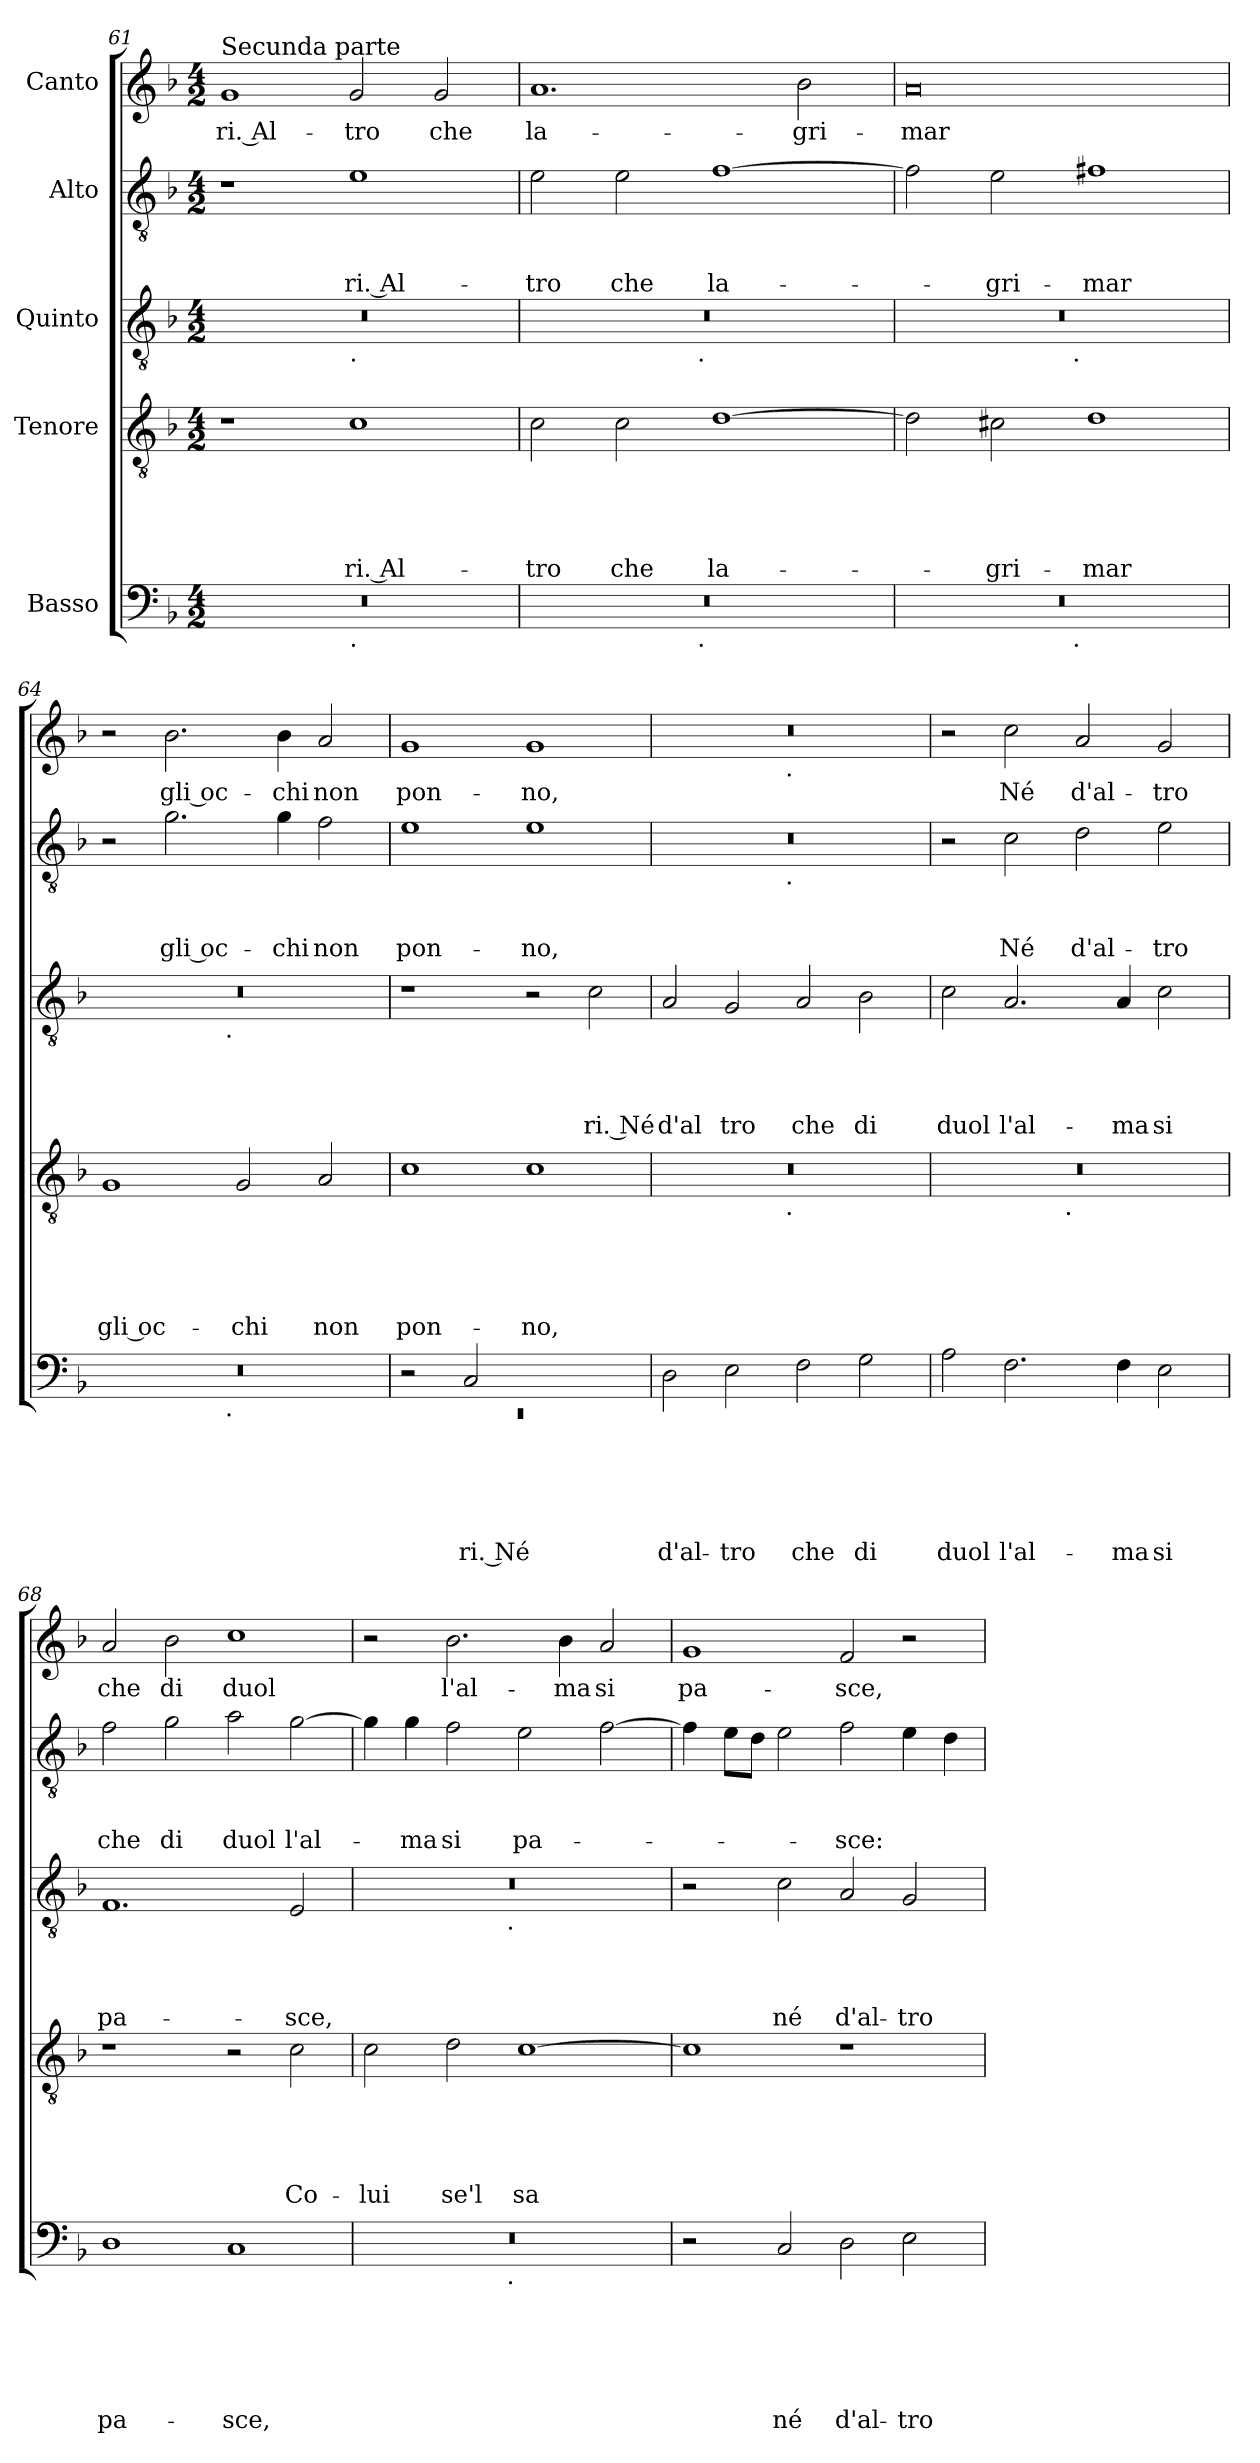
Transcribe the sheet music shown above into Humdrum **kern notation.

**kern	**text	**text	**text	**text	**text	**text	**kern	**text	**text	**text	**text	**text	**kern	**text	**text	**text	**text	**kern	**text	**text	**text	**kern	**text
*part5	*part5	*part5	*part5	*part5	*part5	*part5	*part4	*part4	*part4	*part4	*part4	*part4	*part3	*part3	*part3	*part3	*part3	*part2	*part2	*part2	*part2	*part1	*part1
*staff5	*staff5	*staff5	*staff5	*staff5	*staff5	*staff5	*staff4	*staff4	*staff4	*staff4	*staff4	*staff4	*staff3	*staff3	*staff3	*staff3	*staff3	*staff2	*staff2	*staff2	*staff2	*staff1	*staff1
*I"Basso	*	*	*	*	*	*	*I"Tenore	*	*	*	*	*	*I"Quinto	*	*	*	*	*I"Alto	*	*	*	*I"Canto	*
*clefF4	*	*	*	*	*	*	*clefGv2	*	*	*	*	*	*clefGv2	*	*	*	*	*clefGv2	*	*	*	*clefG2	*
*ITrd-3c-5	*	*	*	*	*	*	*ITrd-3c-5	*	*	*	*	*	*ITrd-3c-5	*	*	*	*	*ITrd-3c-5	*	*	*	*	*
*k[b-e-]	*	*	*	*	*	*	*k[b-e-]	*	*	*	*	*	*k[b-e-]	*	*	*	*	*k[b-e-]	*	*	*	*k[b-]	*
*B-:	*	*	*	*	*	*	*B-:	*	*	*	*	*	*B-:	*	*	*	*	*B-:	*	*	*	*F:	*
*M4/2	*	*	*	*	*	*	*M4/2	*	*	*	*	*	*M4/2	*	*	*	*	*M4/2	*	*	*	*M4/2	*
=61	=61	=61	=61	=61	=61	=61	=61	=61	=61	=61	=61	=61	=61	=61	=61	=61	=61	=61	=61	=61	=61	=61	=61
!	!	!	!	!	!	!	!	!	!	!	!	!	!	!	!	!	!	!	!	!	!	!LO:TX:a:t=Secunda parte	!
!	!	!	!	!	!	!	!	!	!	!	!	!	!	!	!	!	!	!	!	!	!	!	!LO:LY:b:rj
*^	*	*	*	*	*	*	*	*	*	*	*	*	*^	*	*	*	*	*	*	*	*	*	*
0r	1ryy	.	.	.	.	.	.	1r	.	.	.	.	.	0r	1ryy	.	.	.	.	1r	.	.	.	1g	-ri. Al-
!	!	!	!	!	!	!	!	!	!	!	!	!	!	!	!LO:TX:b:t=.	!	!	!	!	!	!	!	!	!	!
!	!LO:TX:b:t=.	!	!	!	!	!	!	!	!	!	!	!	!	!	!	!	!	!	!	!	!	!	!	!	!
!	!	!	!	!	!	!	!	!	!	!	!	!	!LO:LY:b:rj	!	!	!	!	!	!	!	!	!	!LO:LY:b:rj	!	!LO:LY:b
.	1ryy	.	.	.	.	.	.	1f	.	.	.	.	-ri. Al-	.	1ryy	.	.	.	.	1a	.	.	-ri. Al-	2g/	-tro
!	!	!	!	!	!	!	!	!	!	!	!	!	!	!	!	!	!	!	!	!	!	!	!	!	!LO:LY:b
.	.	.	.	.	.	.	.	.	.	.	.	.	.	.	.	.	.	.	.	.	.	.	.	2g/	che
=62	=62	=62	=62	=62	=62	=62	=62	=62	=62	=62	=62	=62	=62	=62	=62	=62	=62	=62	=62	=62	=62	=62	=62	=62	=62
!	!	!	!	!	!	!	!	!	!	!	!	!	!LO:LY:b	!	!	!	!	!	!	!	!	!	!LO:LY:b	!	!LO:LY:b
0r	2ryy	.	.	.	.	.	.	2f\	.	.	.	.	-tro	0r	2ryy	.	.	.	.	2a\	.	.	-tro	1.a	la-
!	!	!	!	!	!	!	!	!	!	!	!	!	!LO:LY:b	!	!	!	!	!	!	!	!	!	!LO:LY:b	!	!
.	4...ryy	.	.	.	.	.	.	2f\	.	.	.	.	che	.	4...ryy	.	.	.	.	2a\	.	.	che	.	.
!	!	!	!	!	!	!	!	!	!	!	!	!	!	!	!LO:TX:b:t=.	!	!	!	!	!	!	!	!	!	!
!	!LO:TX:b:t=.	!	!	!	!	!	!	!	!	!	!	!	!	!	!	!	!	!	!	!	!	!	!	!	!
.	1ryy	.	.	.	.	.	.	.	.	.	.	.	.	.	1ryy	.	.	.	.	.	.	.	.	.	.
!	!	!	!	!	!	!	!	!	!	!	!	!	!LO:LY:b	!	!	!	!	!	!	!	!	!	!LO:LY:b	!	!
.	.	.	.	.	.	.	.	[>1g	.	.	.	.	la-	.	.	.	.	.	.	[>1b-	.	.	la-	.	.
!	!	!	!	!	!	!	!	!	!	!	!	!	!	!	!	!	!	!	!	!	!	!	!	!	!LO:LY:b
.	.	.	.	.	.	.	.	.	.	.	.	.	.	.	.	.	.	.	.	.	.	.	.	2b-\	-gri-
.	32ryy	.	.	.	.	.	.	.	.	.	.	.	.	.	32ryy	.	.	.	.	.	.	.	.	.	.
=63	=63	=63	=63	=63	=63	=63	=63	=63	=63	=63	=63	=63	=63	=63	=63	=63	=63	=63	=63	=63	=63	=63	=63	=63	=63
!	!	!	!	!	!	!	!	!	!	!	!	!	!	!	!	!	!	!	!	!	!	!	!	!	!LO:LY:b
0r	2ryy	.	.	.	.	.	.	2g\]	.	.	.	.	.	0r	2ryy	.	.	.	.	2b-\]	.	.	.	0a	-mar
!	!	!	!	!	!	!	!	!	!	!	!	!	!LO:LY:b	!	!	!	!	!	!	!	!	!	!LO:LY:b	!	!
.	4...ryy	.	.	.	.	.	.	2f#X\	.	.	.	.	-gri-	.	4...ryy	.	.	.	.	2a\	.	.	-gri-	.	.
!	!	!	!	!	!	!	!	!	!	!	!	!	!	!	!LO:TX:b:t=.	!	!	!	!	!	!	!	!	!	!
!	!LO:TX:b:t=.	!	!	!	!	!	!	!	!	!	!	!	!	!	!	!	!	!	!	!	!	!	!	!	!
.	1ryy	.	.	.	.	.	.	.	.	.	.	.	.	.	1ryy	.	.	.	.	.	.	.	.	.	.
!	!	!	!	!	!	!	!	!	!	!	!	!	!LO:LY:b	!	!	!	!	!	!	!	!	!	!LO:LY:b	!	!
.	.	.	.	.	.	.	.	1g	.	.	.	.	-mar	.	.	.	.	.	.	1bn	.	.	-mar	.	.
.	32ryy	.	.	.	.	.	.	.	.	.	.	.	.	.	32ryy	.	.	.	.	.	.	.	.	.	.
=64	=64	=64	=64	=64	=64	=64	=64	=64	=64	=64	=64	=64	=64	=64	=64	=64	=64	=64	=64	=64	=64	=64	=64	=64	=64
!	!	!	!	!	!	!	!	!	!	!	!	!	!LO:LY:b:rj	!	!	!	!	!	!	!	!	!	!	!	!
0r	2ryy	.	.	.	.	.	.	1c	.	.	.	.	gli oc-	0r	2ryy	.	.	.	.	2r	.	.	.	2r	.
!	!	!	!	!	!	!	!	!	!	!	!	!	!	!	!	!	!	!	!	!	!	!	!LO:LY:b:rj	!	!LO:LY:b:rj
.	4...ryy	.	.	.	.	.	.	.	.	.	.	.	.	.	4...ryy	.	.	.	.	2.cc\	.	.	gli oc-	2.b-\	gli oc-
!	!	!	!	!	!	!	!	!	!	!	!	!	!	!	!LO:TX:b:t=.	!	!	!	!	!	!	!	!	!	!
!	!LO:TX:b:t=.	!	!	!	!	!	!	!	!	!	!	!	!	!	!	!	!	!	!	!	!	!	!	!	!
.	1ryy	.	.	.	.	.	.	.	.	.	.	.	.	.	1ryy	.	.	.	.	.	.	.	.	.	.
!	!	!	!	!	!	!	!	!	!	!	!	!	!LO:LY:b	!	!	!	!	!	!	!	!	!	!	!	!
.	.	.	.	.	.	.	.	2c/	.	.	.	.	-chi	.	.	.	.	.	.	.	.	.	.	.	.
!	!	!	!	!	!	!	!	!	!	!	!	!	!	!	!	!	!	!	!	!	!	!	!LO:LY:b	!	!LO:LY:b
.	.	.	.	.	.	.	.	.	.	.	.	.	.	.	.	.	.	.	.	4cc\	.	.	-chi	4b-\	-chi
!	!	!	!	!	!	!	!	!	!	!	!	!	!LO:LY:b	!	!	!	!	!	!	!	!	!	!LO:LY:b	!	!LO:LY:b
.	.	.	.	.	.	.	.	2d/	.	.	.	.	non	.	.	.	.	.	.	2b-\	.	.	non	2a/	non
.	32ryy	.	.	.	.	.	.	.	.	.	.	.	.	.	32ryy	.	.	.	.	.	.	.	.	.	.
=65	=65	=65	=65	=65	=65	=65	=65	=65	=65	=65	=65	=65	=65	=65	=65	=65	=65	=65	=65	=65	=65	=65	=65	=65	=65
!	!LO:N:vis=1	!	!	!	!	!	!	!	!	!	!	!	!LO:LY:b	!	!	!	!	!	!	!	!	!	!LO:LY:b	!	!LO:LY:b
*	*^	*	*	*	*	*	*	*	*	*	*	*	*	*v	*v	*	*	*	*	*	*	*	*	*	*
0ryy	0rEE	2r	.	.	.	.	.	.	1f	.	.	.	.	pon-	1r	.	.	.	.	1a	.	.	pon-	1g	pon-
!	!	!	!	!	!	!	!	!LO:LY:b:rj	!	!	!	!	!	!	!	!	!	!	!	!	!	!	!	!	!
.	.	2F/	.	.	.	.	.	-ri. Né	.	.	.	.	.	.	.	.	.	.	.	.	.	.	.	.	.
!	!	!	!	!	!	!	!	!	!	!	!	!	!	!LO:LY:b	!	!	!	!	!	!	!	!	!LO:LY:b	!	!LO:LY:b
.	.	1ryy	.	.	.	.	.	.	1f	.	.	.	.	-no,	2r	.	.	.	.	1a	.	.	-no,	1g	-no,
!	!	!	!	!	!	!	!	!	!	!	!	!	!	!	!	!	!	!	!LO:LY:b:rj	!	!	!	!	!	!
.	.	.	.	.	.	.	.	.	.	.	.	.	.	.	2f\	.	.	.	ri. Né	.	.	.	.	.	.
*v	*v	*v	*	*	*	*	*	*	*	*	*	*	*	*	*	*	*	*	*	*	*	*	*	*	*
=66	=66	=66	=66	=66	=66	=66	=66	=66	=66	=66	=66	=66	=66	=66	=66	=66	=66	=66	=66	=66	=66	=66	=66
!	!	!	!	!	!	!LO:LY:b	!	!	!	!	!	!	!	!	!	!	!LO:LY:b	!	!	!	!	!	!
*	*	*	*	*	*	*	*^	*	*	*	*	*	*	*	*	*	*	*^	*	*	*	*^	*
2G\	.	.	.	.	.	d'al-	0r	2ryy	.	.	.	.	.	2d/	.	.	.	d'al	0r	2ryy	.	.	.	0r	2ryy	.
!	!	!	!	!	!	!LO:LY:b	!	!	!	!	!	!	!	!	!	!	!	!LO:LY:b	!	!	!	!	!	!	!	!
2A\	.	.	.	.	.	-tro	.	4...ryy	.	.	.	.	.	2c/	.	.	.	tro	.	4...ryy	.	.	.	.	4...ryy	.
!	!	!	!	!	!	!	!	!	!	!	!	!	!	!	!	!	!	!	!	!	!	!	!	!	!LO:TX:b:t=.	!
!	!	!	!	!	!	!	!	!	!	!	!	!	!	!	!	!	!	!	!	!LO:TX:b:t=.	!	!	!	!	!	!
!	!	!	!	!	!	!	!	!LO:TX:b:t=.	!	!	!	!	!	!	!	!	!	!	!	!	!	!	!	!	!	!
.	.	.	.	.	.	.	.	1ryy	.	.	.	.	.	.	.	.	.	.	.	1ryy	.	.	.	.	1ryy	.
!	!	!	!	!	!	!LO:LY:b	!	!	!	!	!	!	!	!	!	!	!	!LO:LY:b	!	!	!	!	!	!	!	!
2B-\	.	.	.	.	.	che	.	.	.	.	.	.	.	2d/	.	.	.	che	.	.	.	.	.	.	.	.
!	!	!	!	!	!	!LO:LY:b	!	!	!	!	!	!	!	!	!	!	!	!LO:LY:b	!	!	!	!	!	!	!	!
2c\	.	.	.	.	.	di	.	.	.	.	.	.	.	2e-\	.	.	.	di	.	.	.	.	.	.	.	.
.	.	.	.	.	.	.	.	32ryy	.	.	.	.	.	.	.	.	.	.	.	32ryy	.	.	.	.	32ryy	.
!!LO:PB:g=z
=67	=67	=67	=67	=67	=67	=67	=67	=67	=67	=67	=67	=67	=67	=67	=67	=67	=67	=67	=67	=67	=67	=67	=67	=67	=67	=67
!	!	!	!	!	!	!LO:LY:b	!	!	!	!	!	!	!	!	!	!	!	!LO:LY:b	!	!	!	!	!	!	!	!
*	*	*	*	*	*	*	*	*	*	*	*	*	*	*	*	*	*	*	*v	*v	*	*	*	*	*	*
*	*	*	*	*	*	*	*	*	*	*	*	*	*	*	*	*	*	*	*	*	*	*	*v	*v	*
2d\	.	.	.	.	.	duol	0r	2ryy	.	.	.	.	.	2f\	.	.	.	duol	2r	.	.	.	2r	.
!	!	!	!	!	!	!LO:LY:b	!	!	!	!	!	!	!	!	!	!	!	!LO:LY:b	!	!	!	!LO:LY:b	!	!LO:LY:b
2.B-\	.	.	.	.	.	l'al-	.	4...ryy	.	.	.	.	.	2.d/	.	.	.	l'al-	2f\	.	.	Né	2cc\	Né
!	!	!	!	!	!	!	!	!LO:TX:b:t=.	!	!	!	!	!	!	!	!	!	!	!	!	!	!	!	!
.	.	.	.	.	.	.	.	1ryy	.	.	.	.	.	.	.	.	.	.	.	.	.	.	.	.
!	!	!	!	!	!	!	!	!	!	!	!	!	!	!	!	!	!	!	!	!	!	!LO:LY:b	!	!LO:LY:b
.	.	.	.	.	.	.	.	.	.	.	.	.	.	.	.	.	.	.	2g\	.	.	d'al-	2a/	d'al-
!	!	!	!	!	!	!LO:LY:b	!	!	!	!	!	!	!	!	!	!	!	!LO:LY:b	!	!	!	!	!	!
4B-\	.	.	.	.	.	-ma	.	.	.	.	.	.	.	4d/	.	.	.	-ma	.	.	.	.	.	.
!	!	!	!	!	!	!LO:LY:b	!	!	!	!	!	!	!	!	!	!	!	!LO:LY:b	!	!	!	!LO:LY:b	!	!LO:LY:b
2A\	.	.	.	.	.	si	.	.	.	.	.	.	.	2f\	.	.	.	si	2a\	.	.	-tro	2g/	-tro
.	.	.	.	.	.	.	.	32ryy	.	.	.	.	.	.	.	.	.	.	.	.	.	.	.	.
=68	=68	=68	=68	=68	=68	=68	=68	=68	=68	=68	=68	=68	=68	=68	=68	=68	=68	=68	=68	=68	=68	=68	=68	=68
!	!	!	!	!	!	!LO:LY:b	!	!	!	!	!	!	!	!	!	!	!	!LO:LY:b	!	!	!	!LO:LY:b	!	!LO:LY:b
*	*	*	*	*	*	*	*v	*v	*	*	*	*	*	*	*	*	*	*	*	*	*	*	*	*
1G	.	.	.	.	.	pa-	1r	.	.	.	.	.	1.B-	.	.	.	pa-	2b-\	.	.	che	2a/	che
!	!	!	!	!	!	!	!	!	!	!	!	!	!	!	!	!	!	!	!	!	!LO:LY:b	!	!LO:LY:b
.	.	.	.	.	.	.	.	.	.	.	.	.	.	.	.	.	.	2cc\	.	.	di	2b-\	di
!	!	!	!	!	!	!LO:LY:b	!	!	!	!	!	!	!	!	!	!	!	!	!	!	!LO:LY:b	!	!LO:LY:b
1F	.	.	.	.	.	-sce,	2r	.	.	.	.	.	.	.	.	.	.	2dd\	.	.	duol	1cc	duol
!	!	!	!	!	!	!	!	!	!	!	!	!LO:LY:b	!	!	!	!	!LO:LY:b	!	!	!	!LO:LY:b	!	!
.	.	.	.	.	.	.	2f\	.	.	.	.	Co-	2A/	.	.	.	-sce,	[>2cc\	.	.	l'al-	.	.
=69	=69	=69	=69	=69	=69	=69	=69	=69	=69	=69	=69	=69	=69	=69	=69	=69	=69	=69	=69	=69	=69	=69	=69
!	!	!	!	!	!	!	!	!	!	!	!	!LO:LY:b	!	!	!	!	!	!	!	!	!	!	!
*^	*	*	*	*	*	*	*	*	*	*	*	*	*^	*	*	*	*	*	*	*	*	*	*
0r	2ryy	.	.	.	.	.	.	2f\	.	.	.	.	-lui	0r	2ryy	.	.	.	.	4cc\]	.	.	.	2r	.
!	!	!	!	!	!	!	!	!	!	!	!	!	!	!	!	!	!	!	!	!	!	!	!LO:LY:b	!	!
.	.	.	.	.	.	.	.	.	.	.	.	.	.	.	.	.	.	.	.	4cc\	.	.	-ma	.	.
!	!	!	!	!	!	!	!	!	!	!	!	!	!LO:LY:b	!	!	!	!	!	!	!	!	!	!LO:LY:b	!	!LO:LY:b
.	4...ryy	.	.	.	.	.	.	2g\	.	.	.	.	se'l	.	4...ryy	.	.	.	.	2b-\	.	.	si	2.b-\	l'al-
!	!	!	!	!	!	!	!	!	!	!	!	!	!	!	!LO:TX:b:t=.	!	!	!	!	!	!	!	!	!	!
!	!LO:TX:b:t=.	!	!	!	!	!	!	!	!	!	!	!	!	!	!	!	!	!	!	!	!	!	!	!	!
.	1ryy	.	.	.	.	.	.	.	.	.	.	.	.	.	1ryy	.	.	.	.	.	.	.	.	.	.
!	!	!	!	!	!	!	!	!	!	!	!	!	!LO:LY:b	!	!	!	!	!	!	!	!	!	!LO:LY:b	!	!
.	.	.	.	.	.	.	.	[>1f	.	.	.	.	sa	.	.	.	.	.	.	2a\	.	.	pa-	.	.
!	!	!	!	!	!	!	!	!	!	!	!	!	!	!	!	!	!	!	!	!	!	!	!	!	!LO:LY:b
.	.	.	.	.	.	.	.	.	.	.	.	.	.	.	.	.	.	.	.	.	.	.	.	4b-\	-ma
!	!	!	!	!	!	!	!	!	!	!	!	!	!	!	!	!	!	!	!	!	!	!	!	!	!LO:LY:b
.	.	.	.	.	.	.	.	.	.	.	.	.	.	.	.	.	.	.	.	[>2b-\	.	.	.	2a/	si
.	32ryy	.	.	.	.	.	.	.	.	.	.	.	.	.	32ryy	.	.	.	.	.	.	.	.	.	.
=70	=70	=70	=70	=70	=70	=70	=70	=70	=70	=70	=70	=70	=70	=70	=70	=70	=70	=70	=70	=70	=70	=70	=70	=70	=70
!	!	!	!	!	!	!	!	!	!	!	!	!	!	!	!	!	!	!	!	!	!	!	!	!	!LO:LY:b
*v	*v	*	*	*	*	*	*	*	*	*	*	*	*	*v	*v	*	*	*	*	*	*	*	*	*	*
2r	.	.	.	.	.	.	1f]	.	.	.	.	.	2r	.	.	.	.	4b-\]	.	.	.	1g	pa-
.	.	.	.	.	.	.	.	.	.	.	.	.	.	.	.	.	.	8a\L	.	.	.	.	.
.	.	.	.	.	.	.	.	.	.	.	.	.	.	.	.	.	.	8g\J	.	.	.	.	.
!	!	!	!	!	!	!LO:LY:b	!	!	!	!	!	!	!	!	!	!	!LO:LY:b	!	!	!	!	!	!
2F/	.	.	.	.	.	né	.	.	.	.	.	.	2f\	.	.	.	né	2a\	.	.	.	.	.
!	!	!	!	!	!	!LO:LY:b	!	!	!	!	!	!	!	!	!	!	!LO:LY:b	!	!	!	!LO:LY:b	!	!LO:LY:b
2G\	.	.	.	.	.	d'al-	1r	.	.	.	.	.	2d/	.	.	.	d'al-	2b-\	.	.	-sce:	2f/	-sce,
!	!	!	!	!	!	!LO:LY:b	!	!	!	!	!	!	!	!	!	!	!LO:LY:b	!	!	!	!	!	!
2A\	.	.	.	.	.	-tro	.	.	.	.	.	.	2c/	.	.	.	-tro	4a\	.	.	.	2r	.
.	.	.	.	.	.	.	.	.	.	.	.	.	.	.	.	.	.	4g\	.	.	.	.	.
=	=	=	=	=	=	=	=	=	=	=	=	=	=	=	=	=	=	=	=	=	=	=	=
*-	*-	*-	*-	*-	*-	*-	*-	*-	*-	*-	*-	*-	*-	*-	*-	*-	*-	*-	*-	*-	*-	*-	*-
